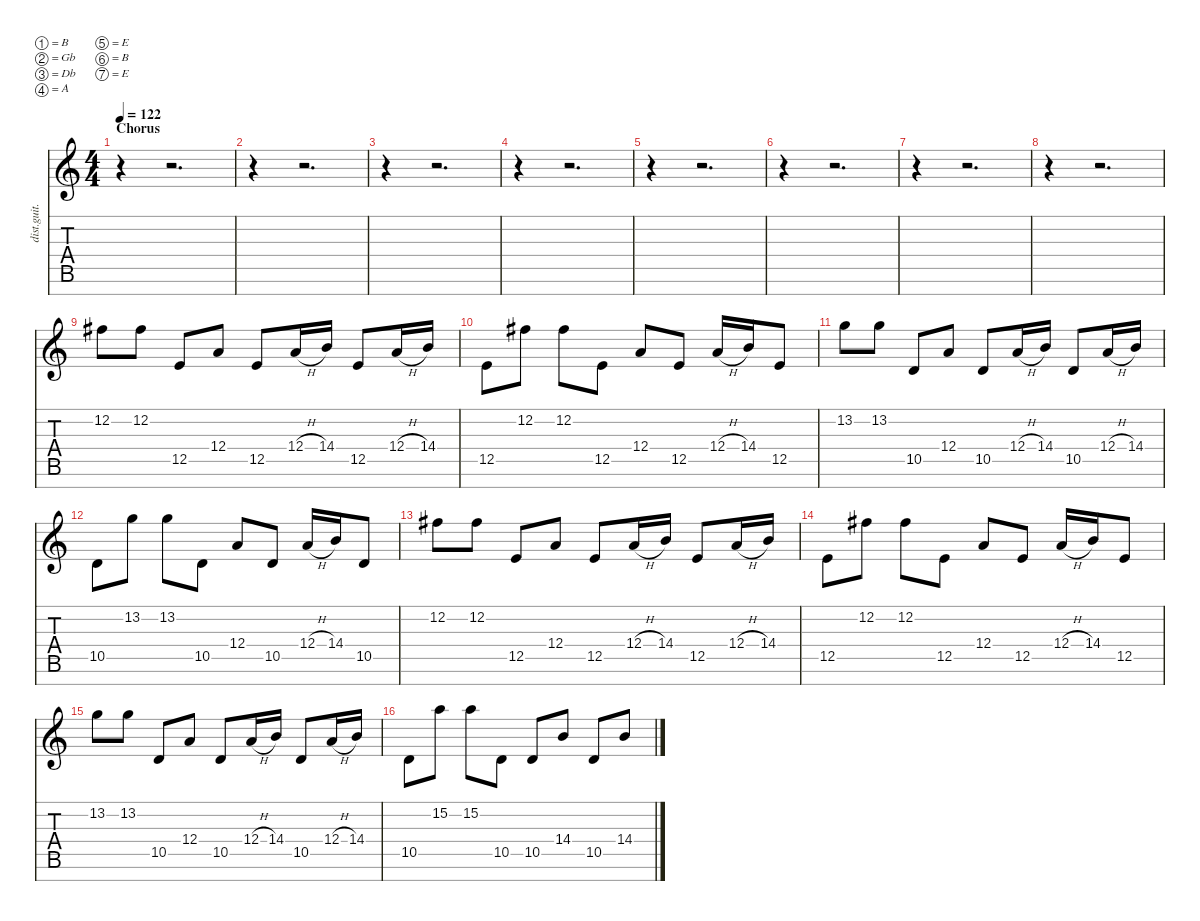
\defaultSystemsLayout 4
\hideDynamics
\bracketExtendMode nobrackets
\track ("Lead" "dist.guit.") {instrument distortionguitar}
\staff {score tabs}
\tuning (B3 Gb3 Db3 A2 E2 B1 E1)
\ts (4 4)
\section ("" "Chorus")
\tempo 122
\clef g2
\ks c
r.4{dy mf} r.2{d} |
r.4 r.2{d} |
r.4 r.2{d} |
r.4 r.2{d} |
r.4 r.2{d} |
r.4 r.2{d} |
r.4 r.2{d} |
r.4 r.2{d} |
12.2{acc #}.8 12.2{acc #}.8 12.5.8 12.4.8 12.5.8 12.4{h}.16 14.4.16 12.5.8 12.4{h}.16 14.4.16 |
12.5.8 12.2{acc #}.8 12.2{acc #}.8 12.5.8 12.4.8 12.5.8 12.4{h}.16 14.4.16 12.5.8 |
13.2.8 13.2.8 10.5.8 12.4.8 10.5.8 12.4{h}.16 14.4.16 10.5.8 12.4{h}.16 14.4.16 |
10.5.8 13.2.8 13.2.8 10.5.8 12.4.8 10.5.8 12.4{h}.16 14.4.16 10.5.8 |
12.2{acc #}.8 12.2{acc #}.8 12.5.8 12.4.8 12.5.8 12.4{h}.16 14.4.16 12.5.8 12.4{h}.16 14.4.16 |
12.5.8 12.2{acc #}.8 12.2{acc #}.8 12.5.8 12.4.8 12.5.8 12.4{h}.16 14.4.16 12.5.8 |
13.2.8 13.2.8 10.5.8 12.4.8 10.5.8 12.4{h}.16 14.4.16 10.5.8 12.4{h}.16 14.4.16 |
10.5.8 15.2.8 15.2.8 10.5.8 10.5.8 14.4.8 10.5.8 14.4.8
